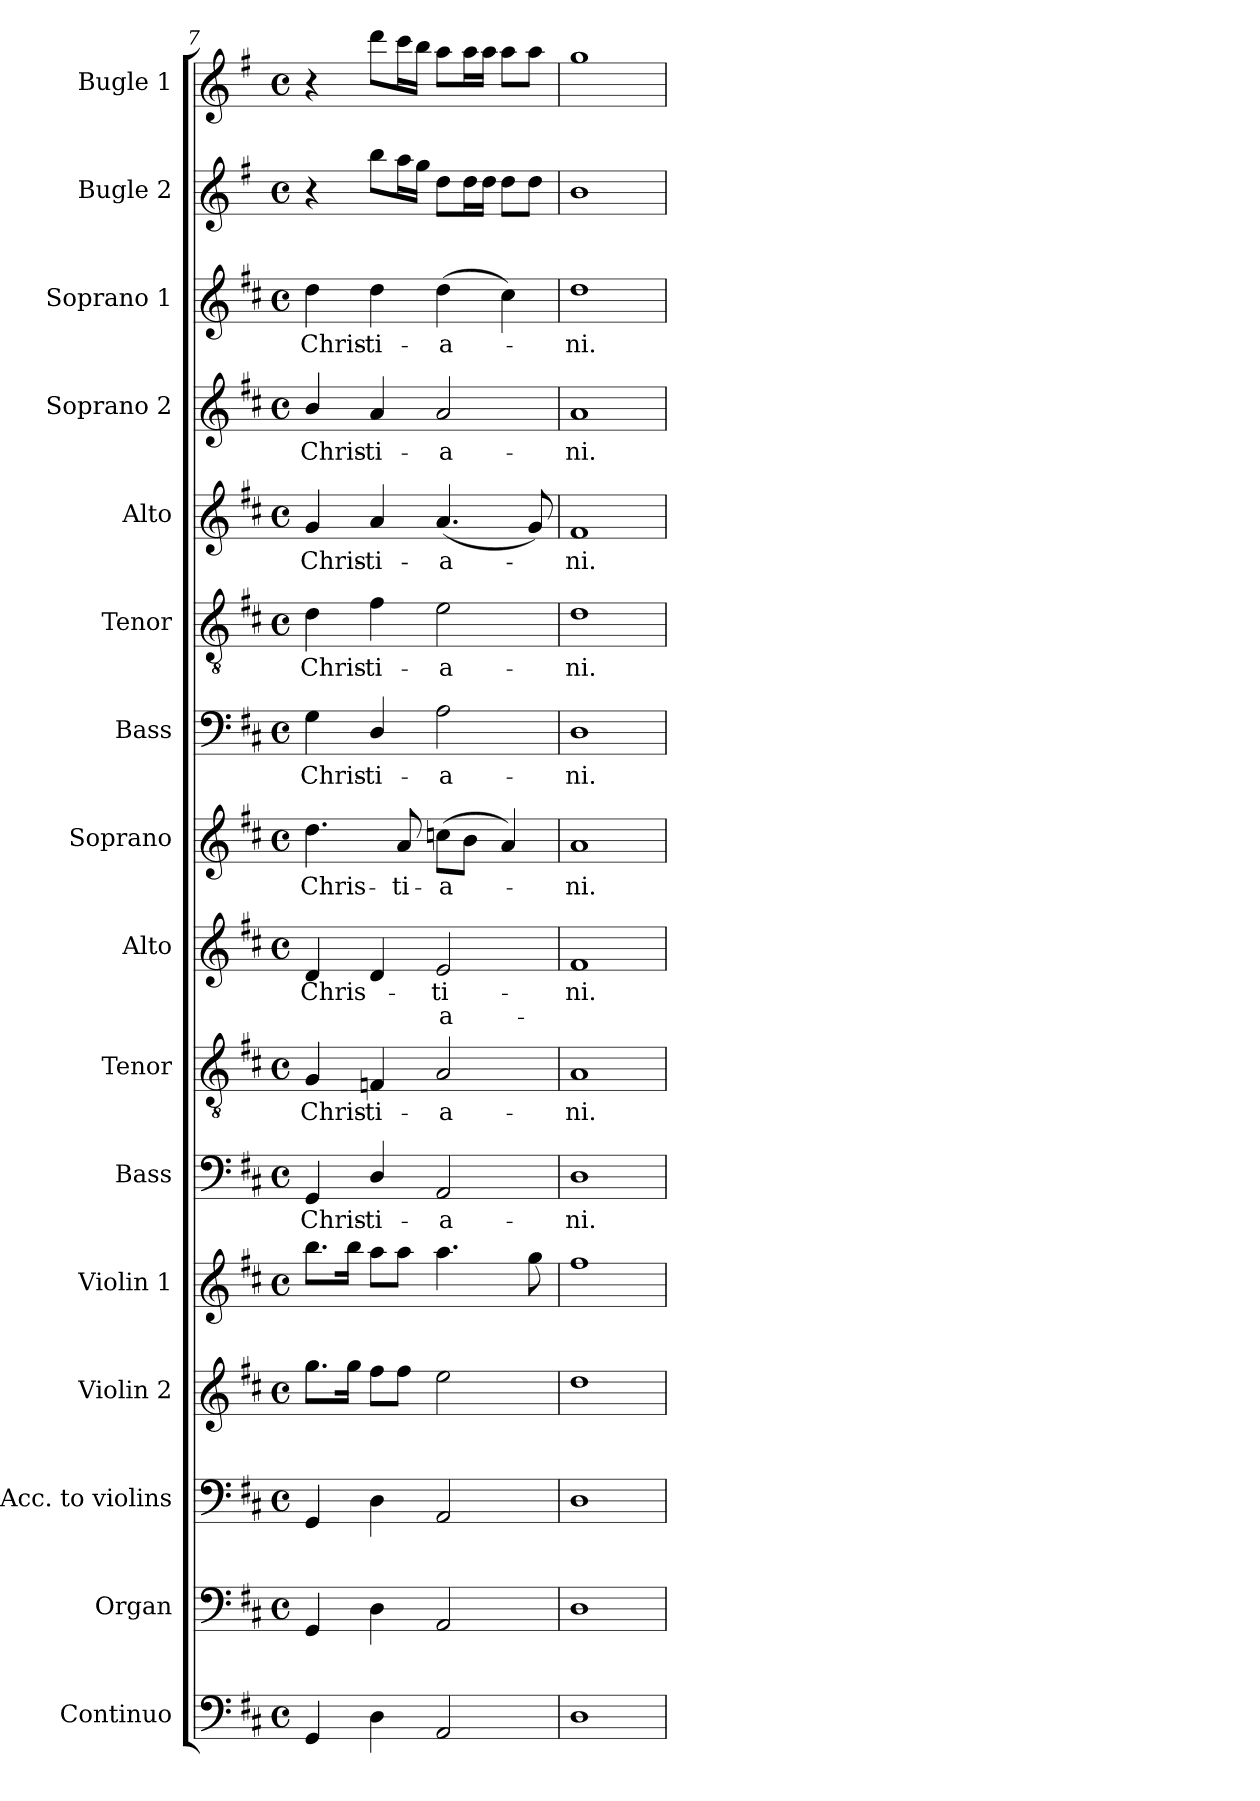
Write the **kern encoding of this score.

**kern	**kern	**kern	**kern	**kern	**kern	**text	**kern	**text	**kern	**text	**text	**kern	**text	**kern	**text	**kern	**text	**kern	**text	**kern	**text	**kern	**text	**kern	**kern
*part16	*part15	*part14	*part13	*part12	*part11	*part11	*part10	*part10	*part9	*part9	*part9	*part8	*part8	*part7	*part7	*part6	*part6	*part5	*part5	*part4	*part4	*part3	*part3	*part2	*part1
*staff16	*staff15	*staff14	*staff13	*staff12	*staff11	*staff11	*staff10	*staff10	*staff9	*staff9	*staff9	*staff8	*staff8	*staff7	*staff7	*staff6	*staff6	*staff5	*staff5	*staff4	*staff4	*staff3	*staff3	*staff2	*staff1
*I"Continuo	*I"Organ	*I"Acc. to violins	*I"Violin 2	*I"Violin 1	*I"Bass	*	*I"Tenor	*	*I"Alto	*	*	*I"Soprano	*	*I"Bass	*	*I"Tenor	*	*I"Alto	*	*I"Soprano 2	*	*I"Soprano 1	*	*I"Bugle  2	*I"Bugle 1
*I'Cont.	*I'Org.	*	*I'Vln. 2	*I'Vln. 1	*I'B.	*	*I'T.	*	*I'A.	*	*	*I'S.	*	*I'B.	*	*I'T.	*	*I'A.	*	*I'S2.	*	*I'S1.	*	*I'Bug 2	*I'Bug. 1
*clefF4	*clefF4	*clefF4	*clefG2	*clefG2	*clefF4	*	*clefGv2	*	*clefG2	*	*	*clefG2	*	*clefF4	*	*clefGv2	*	*clefG2	*	*clefG2	*	*clefG2	*	*clefG2	*clefG2
*	*	*	*	*	*	*	*ITrd7c12	*	*	*	*	*	*	*	*	*ITrd7c12	*	*	*	*	*	*	*	*ITrd3c5	*ITrd3c5
*k[f#c#]	*k[f#c#]	*k[f#c#]	*k[f#c#]	*k[f#c#]	*k[f#c#]	*	*k[f#c#]	*	*k[f#c#]	*	*	*k[f#c#]	*	*k[f#c#]	*	*k[f#c#]	*	*k[f#c#]	*	*k[f#c#]	*	*k[f#c#]	*	*k[f#c#]	*k[f#c#]
*D:	*D:	*D:	*D:	*D:	*D:	*	*D:	*	*D:	*	*	*D:	*	*D:	*	*D:	*	*D:	*	*D:	*	*D:	*	*D:	*D:
*M4/4	*M4/4	*M4/4	*M4/4	*M4/4	*M4/4	*	*M4/4	*	*M4/4	*	*	*M4/4	*	*M4/4	*	*M4/4	*	*M4/4	*	*M4/4	*	*M4/4	*	*M4/4	*M4/4
*met(c)	*met(c)	*met(c)	*met(c)	*met(c)	*met(c)	*	*met(c)	*	*met(c)	*	*	*met(c)	*	*met(c)	*	*met(c)	*	*met(c)	*	*met(c)	*	*met(c)	*	*met(c)	*met(c)
=7	=7	=7	=7	=7	=7	=7	=7	=7	=7	=7	=7	=7	=7	=7	=7	=7	=7	=7	=7	=7	=7	=7	=7	=7	=7
!	!	!	!	!	!	!LO:LY:b:color=#000000	!	!	!	!	!	!	!	!	!	!	!	!	!	!	!	!	!	!	!
!	!	!	!	!	!	!	!	!LO:LY:b:color=#000000	!	!	!	!	!	!	!	!	!	!	!	!	!	!	!	!	!
!	!	!	!	!	!	!	!	!	!	!LO:LY:b:color=#000000	!	!	!	!	!	!	!	!	!	!	!	!	!	!	!
!	!	!	!	!	!	!	!	!	!	!	!	!	!LO:LY:b:color=#000000	!	!	!	!	!	!	!	!	!	!	!	!
!	!	!	!	!	!	!	!	!	!	!	!	!	!	!	!LO:LY:b:color=#000000	!	!	!	!	!	!	!	!	!	!
!	!	!	!	!	!	!	!	!	!	!	!	!	!	!	!	!	!LO:LY:b:color=#000000	!	!	!	!	!	!	!	!
!	!	!	!	!	!	!	!	!	!	!	!	!	!	!	!	!	!	!	!LO:LY:b:color=#000000	!	!	!	!	!	!
!	!	!	!	!	!	!	!	!	!	!	!	!	!	!	!	!	!	!	!	!	!LO:LY:b:color=#000000	!	!	!	!
!	!	!	!	!	!	!	!	!	!	!	!	!	!	!	!	!	!	!	!	!	!	!	!LO:LY:b:color=#000000	!	!
4GGi/	4GGi/	4GGi/	8.ggi\L	8.bbi\L	4GGi/	Chris-	4GGi/	Chris-	4di/	Chris-	.	4.ddi\	Chris-	4Gi\	Chris-	4Di\	Chris-	4gi/	Chris-	4bi/	Chris-	4ddi\	Chris-	4r	4r
.	.	.	16ggi\Jk	16bbi\Jk	.	.	.	.	.	.	.	.	.	.	.	.	.	.	.	.	.	.	.	.	.
!	!	!	!	!	!	!LO:LY:b:color=#000000	!	!	!	!	!	!	!	!	!	!	!	!	!	!	!	!	!	!	!
!	!	!	!	!	!	!	!	!LO:LY:b:color=#000000	!	!	!	!	!	!	!	!	!	!	!	!	!	!	!	!	!
!	!	!	!	!	!	!	!	!	!	!	!	!	!	!	!LO:LY:b:color=#000000	!	!	!	!	!	!	!	!	!	!
!	!	!	!	!	!	!	!	!	!	!	!	!	!	!	!	!	!LO:LY:b:color=#000000	!	!	!	!	!	!	!	!
!	!	!	!	!	!	!	!	!	!	!	!	!	!	!	!	!	!	!	!LO:LY:b:color=#000000	!	!	!	!	!	!
!	!	!	!	!	!	!	!	!	!	!	!	!	!	!	!	!	!	!	!	!	!LO:LY:b:color=#000000	!	!	!	!
!	!	!	!	!	!	!	!	!	!	!	!	!	!	!	!	!	!	!	!	!	!	!	!LO:LY:b:color=#000000	!	!
4Di\	4Di\	4Di\	8ff#i\L	8aai\L	4Di/	-ti-	4FFni/	-ti-	4di/	.	.	.	.	4Di/	-ti-	4F#i\	-ti-	4ai/	-ti-	4ai/	-ti-	4ddi\	-ti-	8ff#i\L	8aai\L
!	!	!	!	!	!	!	!	!	!	!	!	!	!LO:LY:b:color=#000000	!	!	!	!	!	!	!	!	!	!	!	!
.	.	.	8ff#i\J	8aai\J	.	.	.	.	.	.	.	8ai/	-ti-	.	.	.	.	.	.	.	.	.	.	16eei\L	16ggi\L
.	.	.	.	.	.	.	.	.	.	.	.	.	.	.	.	.	.	.	.	.	.	.	.	16ddi\JJ	16ff#i\JJ
!	!	!	!	!	!	!LO:LY:b:color=#000000	!	!	!	!	!	!	!	!	!	!	!	!	!	!	!	!	!	!	!
!	!	!	!	!	!	!	!	!LO:LY:b:color=#000000	!	!	!	!	!	!	!	!	!	!	!	!	!	!	!	!	!
!	!	!	!	!	!	!	!	!	!	!LO:LY:b:color=#000000	!LO:LY:b:color=#000000	!	!	!	!	!	!	!	!	!	!	!	!	!	!
!	!	!	!	!	!	!	!	!	!	!	!	!	!LO:LY:b:color=#000000	!	!	!	!	!	!	!	!	!	!	!	!
!	!	!	!	!	!	!	!	!	!	!	!	!	!	!	!LO:LY:b:color=#000000	!	!	!	!	!	!	!	!	!	!
!	!	!	!	!	!	!	!	!	!	!	!	!	!	!	!	!	!LO:LY:b:color=#000000	!	!	!	!	!	!	!	!
!	!	!	!	!	!	!	!	!	!	!	!	!	!	!	!	!	!	!	!LO:LY:b:color=#000000	!	!	!	!	!	!
!	!	!	!	!	!	!	!	!	!	!	!	!	!	!	!	!	!	!	!	!	!LO:LY:b:color=#000000	!	!	!	!
!	!	!	!	!	!	!	!	!	!	!	!	!	!	!	!	!	!	!	!	!	!	!	!LO:LY:b:color=#000000	!	!
2AAi/	2AAi/	2AAi/	2eei\	4.aai\	2AAi/	-a-	2AAi/	-a-	2ei/	-ti-	-a-	(8ccni\L	-a-	2Ai\	-a-	2Ei\	-a-	(4.ai/	-a-	2ai/	-a-	(4ddi\	-a-	8ai\L	8eei\L
.	.	.	.	.	.	.	.	.	.	.	.	8bi\J	.	.	.	.	.	.	.	.	.	.	.	16ai\L	16eei\L
.	.	.	.	.	.	.	.	.	.	.	.	.	.	.	.	.	.	.	.	.	.	.	.	16ai\JJ	16eei\JJ
.	.	.	.	.	.	.	.	.	.	.	.	4ai/)	.	.	.	.	.	.	.	.	.	4cc#i\)	.	8ai\L	8eei\L
.	.	.	.	8ggi\	.	.	.	.	.	.	.	.	.	.	.	.	.	8gi/)	.	.	.	.	.	8ai\J	8eei\J
=8	=8	=8	=8	=8	=8	=8	=8	=8	=8	=8	=8	=8	=8	=8	=8	=8	=8	=8	=8	=8	=8	=8	=8	=8	=8
!	!	!	!	!	!	!LO:LY:b:color=#000000	!	!	!	!	!	!	!	!	!	!	!	!	!	!	!	!	!	!	!
!	!	!	!	!	!	!	!	!LO:LY:b:color=#000000	!	!	!	!	!	!	!	!	!	!	!	!	!	!	!	!	!
!	!	!	!	!	!	!	!	!	!	!LO:LY:b:color=#000000	!	!	!	!	!	!	!	!	!	!	!	!	!	!	!
!	!	!	!	!	!	!	!	!	!	!	!	!	!LO:LY:b:color=#000000	!	!	!	!	!	!	!	!	!	!	!	!
!	!	!	!	!	!	!	!	!	!	!	!	!	!	!	!LO:LY:b:color=#000000	!	!	!	!	!	!	!	!	!	!
!	!	!	!	!	!	!	!	!	!	!	!	!	!	!	!	!	!LO:LY:b:color=#000000	!	!	!	!	!	!	!	!
!	!	!	!	!	!	!	!	!	!	!	!	!	!	!	!	!	!	!	!LO:LY:b:color=#000000	!	!	!	!	!	!
!	!	!	!	!	!	!	!	!	!	!	!	!	!	!	!	!	!	!	!	!	!LO:LY:b:color=#000000	!	!	!	!
!	!	!	!	!	!	!	!	!	!	!	!	!	!	!	!	!	!	!	!	!	!	!	!LO:LY:b:color=#000000	!	!
1Di	1Di	1Di	1ddi	1ff#i	1Di	-ni.	1AAi	-ni.	1f#i	-ni.	.	1ai	-ni.	1Di	-ni.	1Di	-ni.	1f#i	-ni.	1ai	-ni.	1ddi	-ni.	1f#i	1ddi
=	=	=	=	=	=	=	=	=	=	=	=	=	=	=	=	=	=	=	=	=	=	=	=	=	=
*-	*-	*-	*-	*-	*-	*-	*-	*-	*-	*-	*-	*-	*-	*-	*-	*-	*-	*-	*-	*-	*-	*-	*-	*-	*-
